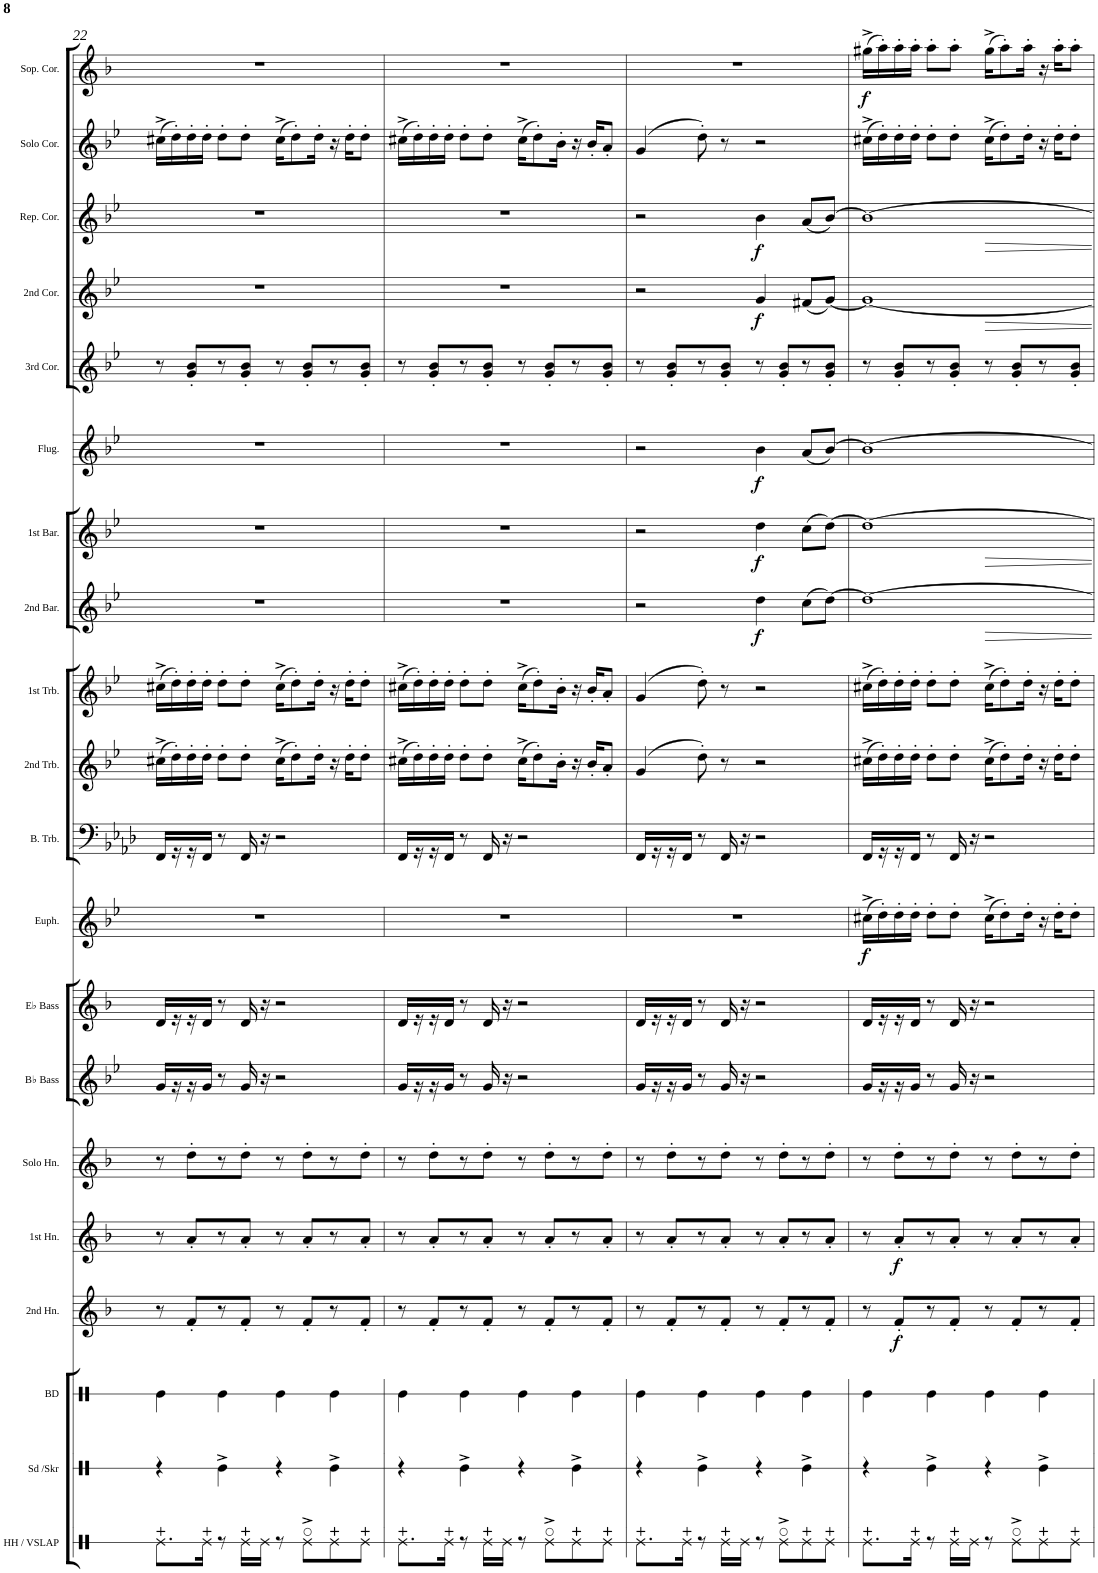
**kern	**kern	**kern	**kern	**dynam	**kern	**dynam	**kern	**kern	**kern	**kern	**dynam	**kern	**kern	**kern	**kern	**dynam	**kern	**dynam	**kern	**dynam	**kern	**kern	**dynam	**kern	**dynam	**kern	**kern	**dynam
*part20	*part19	*part18	*part17	*part17	*part16	*part16	*part15	*part14	*part13	*part12	*part12	*part11	*part10	*part9	*part8	*part8	*part7	*part7	*part6	*part6	*part5	*part4	*part4	*part3	*part3	*part2	*part1	*part1
*staff20	*staff19	*staff18	*staff17	*staff17	*staff16	*staff16	*staff15	*staff14	*staff13	*staff12	*staff12	*staff11	*staff10	*staff9	*staff8	*staff8	*staff7	*staff7	*staff6	*staff6	*staff5	*staff4	*staff4	*staff3	*staff3	*staff2	*staff1	*staff1
*I"Hi-Hat Cymbal / Vibraslap	*I"Snare Drum / Shaker	*I"Bass Drum	*I"2nd Horn	*	*I"1st Horn	*	*I"Solo Horn	*I"Bb Bass	*I"Eb Bass	*I"Euphonium	*	*I"Bass Trombone	*I"2nd Trombone	*I"1st Trombone	*I"2nd Baritone	*	*I"1st Baritone	*	*I"Flugelhorn	*	*I"3rd Cornet	*I"2nd Cornet	*	*I"Repiano Cornet	*	*I"Solo Cornet	*I"Soprano Cornet	*
*I'HH / VSLAP	*I'Sd /Skr	*I'BD	*I'2nd Hn.	*	*I'1st Hn.	*	*I'Solo Hn.	*I'Bb Bass	*I'Eb Bass	*I'Euph.	*	*I'B. Trb.	*I'2nd Trb.	*I'1st Trb.	*I'2nd Bar.	*	*I'1st Bar.	*	*I'Flug.	*	*I'3rd Cor.	*I'2nd Cor.	*	*I'Rep. Cor.	*	*I'Solo Cor.	*I'Sop. Cor.	*
!!LO:PB:g=z
*clefX	*clefX	*clefX	*clefG2	*	*clefG2	*	*clefG2	*clefG2	*clefG2	*clefG2	*	*clefF4	*clefG2	*clefG2	*clefG2	*	*clefG2	*	*clefG2	*	*clefG2	*clefG2	*	*clefG2	*	*clefG2	*clefG2	*
*	*	*	*Trd5c9	*	*Trd5c9	*	*Trd5c9	*Trd15c26	*Trd12c21	*Trd8c14	*	*	*Trd8c14	*Trd8c14	*Trd8c14	*	*Trd8c14	*	*Trd1c2	*	*Trd1c2	*Trd1c2	*	*Trd1c2	*	*Trd1c2	*Trd-2c-3	*
*k[b-e-a-d-]	*k[b-e-a-d-]	*k[b-e-a-d-]	*k[b-]	*	*k[b-]	*	*k[b-]	*k[b-e-]	*k[b-]	*k[b-e-]	*	*k[b-e-a-d-]	*k[b-e-]	*k[b-e-]	*k[b-e-]	*	*k[b-e-]	*	*k[b-e-]	*	*k[b-e-]	*k[b-e-]	*	*k[b-e-]	*	*k[b-e-]	*k[b-]	*
*A-:	*A-:	*A-:	*F:	*	*F:	*	*F:	*B-:	*F:	*B-:	*	*A-:	*B-:	*B-:	*B-:	*	*B-:	*	*B-:	*	*B-:	*B-:	*	*B-:	*	*B-:	*F:	*
*M4/4	*M4/4	*M4/4	*M4/4	*	*M4/4	*	*M4/4	*M4/4	*M4/4	*M4/4	*	*M4/4	*M4/4	*M4/4	*M4/4	*	*M4/4	*	*M4/4	*	*M4/4	*M4/4	*	*M4/4	*	*M4/4	*M4/4	*
=22	=22	=22	=22	=22	=22	=22	=22	=22	=22	=22	=22	=22	=22	=22	=22	=22	=22	=22	=22	=22	=22	=22	=22	=22	=22	=22	=22	=22
8.Re\L	4r	4Re\	8r	.	8r	.	8r	16g/LL	16d/LL	1r	.	16FF/LL	(>16cc#X^>\LL	(>16cc#X^>\LL	1r	.	1r	.	1r	.	8r	1r	.	1r	.	(>16cc#X^>\LL	1r	.
.	.	.	.	.	.	.	.	16r	16r	.	.	16r	16dd'>\)	16dd'>\)	.	.	.	.	.	.	.	.	.	.	.	16dd'>\)	.	.
.	.	.	8f'</L	.	8a'</L	.	8dd'>\L	16r	16r	.	.	16r	16dd'>\	16dd'>\	.	.	.	.	.	.	8g/'< 8b-/'<L	.	.	.	.	16dd'>\	.	.
16Re\Jk	.	.	.	.	.	.	.	16g/JJ	16d/JJ	.	.	16FF/JJ	16dd'>\JJ	16dd'>\JJ	.	.	.	.	.	.	.	.	.	.	.	16dd'>\JJ	.	.
8r	4Re^\	4Re\	8r	.	8r	.	8r	8r	8r	.	.	8r	8dd'>\L	8dd'>\L	.	.	.	.	.	.	8r	.	.	.	.	8dd'>\L	.	.
16Re\LL	.	.	8f'</J	.	8a'</J	.	8dd'>\J	16g/	16d/	.	.	16FF/	8dd'>\J	8dd'>\J	.	.	.	.	.	.	8g/'< 8b-/'<J	.	.	.	.	8dd'>\J	.	.
16Re\JJ	.	.	.	.	.	.	.	16r	16r	.	.	16r	.	.	.	.	.	.	.	.	.	.	.	.	.	.	.	.
8r	4r	4Re\	8r	.	8r	.	8r	2r	2r	.	.	2r	(>16cc#^>\KL	(>16cc#^>\KL	.	.	.	.	.	.	8r	.	.	.	.	(>16cc#^>\KL	.	.
.	.	.	.	.	.	.	.	.	.	.	.	.	8dd'>\)	8dd'>\)	.	.	.	.	.	.	.	.	.	.	.	8dd'>\)	.	.
8Re^\L	.	.	8f'</L	.	8a'</L	.	8dd'>\L	.	.	.	.	.	.	.	.	.	.	.	.	.	8g/'< 8b-/'<L	.	.	.	.	.	.	.
.	.	.	.	.	.	.	.	.	.	.	.	.	16dd'>\Jk	16dd'>\Jk	.	.	.	.	.	.	.	.	.	.	.	16dd'>\Jk	.	.
8Re\	4Re^\	4Re\	8r	.	8r	.	8r	.	.	.	.	.	16r	16r	.	.	.	.	.	.	8r	.	.	.	.	16r	.	.
.	.	.	.	.	.	.	.	.	.	.	.	.	16dd'>\KL	16dd'>\KL	.	.	.	.	.	.	.	.	.	.	.	16dd'>\KL	.	.
8Re\J	.	.	8f'</J	.	8a'</J	.	8dd'>\J	.	.	.	.	.	8dd'>\J	8dd'>\J	.	.	.	.	.	.	8g/'< 8b-/'<J	.	.	.	.	8dd'>\J	.	.
=23	=23	=23	=23	=23	=23	=23	=23	=23	=23	=23	=23	=23	=23	=23	=23	=23	=23	=23	=23	=23	=23	=23	=23	=23	=23	=23	=23	=23
8.Re\L	4r	4Re\	8r	.	8r	.	8r	16g/LL	16d/LL	1r	.	16FF/LL	(>16cc#X^>\LL	(>16cc#X^>\LL	1r	.	1r	.	1r	.	8r	1r	.	1r	.	(>16cc#X^>\LL	1r	.
.	.	.	.	.	.	.	.	16r	16r	.	.	16r	16dd'>\)	16dd'>\)	.	.	.	.	.	.	.	.	.	.	.	16dd'>\)	.	.
.	.	.	8f'</L	.	8a'</L	.	8dd'>\L	16r	16r	.	.	16r	16dd'>\	16dd'>\	.	.	.	.	.	.	8g/'< 8b-/'<L	.	.	.	.	16dd'>\	.	.
16Re\Jk	.	.	.	.	.	.	.	16g/JJ	16d/JJ	.	.	16FF/JJ	16dd'>\JJ	16dd'>\JJ	.	.	.	.	.	.	.	.	.	.	.	16dd'>\JJ	.	.
8r	4Re^\	4Re\	8r	.	8r	.	8r	8r	8r	.	.	8r	8dd'>\L	8dd'>\L	.	.	.	.	.	.	8r	.	.	.	.	8dd'>\L	.	.
16Re\LL	.	.	8f'</J	.	8a'</J	.	8dd'>\J	16g/	16d/	.	.	16FF/	8dd'>\J	8dd'>\J	.	.	.	.	.	.	8g/'< 8b-/'<J	.	.	.	.	8dd'>\J	.	.
16Re\JJ	.	.	.	.	.	.	.	16r	16r	.	.	16r	.	.	.	.	.	.	.	.	.	.	.	.	.	.	.	.
8r	4r	4Re\	8r	.	8r	.	8r	2r	2r	.	.	2r	(>16cc#^>\KL	(>16cc#^>\KL	.	.	.	.	.	.	8r	.	.	.	.	(>16cc#^>\KL	.	.
.	.	.	.	.	.	.	.	.	.	.	.	.	8dd'>\)	8dd'>\)	.	.	.	.	.	.	.	.	.	.	.	8dd'>\)	.	.
8Re^\L	.	.	8f'</L	.	8a'</L	.	8dd'>\L	.	.	.	.	.	.	.	.	.	.	.	.	.	8g/'< 8b-/'<L	.	.	.	.	.	.	.
.	.	.	.	.	.	.	.	.	.	.	.	.	16b-'>\Jk	16b-'>\Jk	.	.	.	.	.	.	.	.	.	.	.	16b-'>\Jk	.	.
8Re\	4Re^\	4Re\	8r	.	8r	.	8r	.	.	.	.	.	16r	16r	.	.	.	.	.	.	8r	.	.	.	.	16r	.	.
.	.	.	.	.	.	.	.	.	.	.	.	.	16b-'</KL	16b-'</KL	.	.	.	.	.	.	.	.	.	.	.	16b-'</KL	.	.
8Re\J	.	.	8f'</J	.	8a'</J	.	8dd'>\J	.	.	.	.	.	8a'</J	8a'</J	.	.	.	.	.	.	8g/'< 8b-/'<J	.	.	.	.	8a'</J	.	.
=24	=24	=24	=24	=24	=24	=24	=24	=24	=24	=24	=24	=24	=24	=24	=24	=24	=24	=24	=24	=24	=24	=24	=24	=24	=24	=24	=24	=24
8.Re\L	4r	4Re\	8r	.	8r	.	8r	16g/LL	16d/LL	1r	.	16FF/LL	(>4g/	(>4g/	2r	.	2r	.	2r	.	8r	2r	.	2r	.	(>4g/	1r	.
.	.	.	.	.	.	.	.	16r	16r	.	.	16r	.	.	.	.	.	.	.	.	.	.	.	.	.	.	.	.
.	.	.	8f'</L	.	8a'</L	.	8dd'>\L	16r	16r	.	.	16r	.	.	.	.	.	.	.	.	8g/'< 8b-/'<L	.	.	.	.	.	.	.
16Re\Jk	.	.	.	.	.	.	.	16g/JJ	16d/JJ	.	.	16FF/JJ	.	.	.	.	.	.	.	.	.	.	.	.	.	.	.	.
8r	4Re^\	4Re\	8r	.	8r	.	8r	8r	8r	.	.	8r	8dd'>\)	8dd'>\)	.	.	.	.	.	.	8r	.	.	.	.	8dd'>\)	.	.
16Re\LL	.	.	8f'</J	.	8a'</J	.	8dd'>\J	16g/	16d/	.	.	16FF/	8r	8r	.	.	.	.	.	.	8g/'< 8b-/'<J	.	.	.	.	8r	.	.
16Re\JJ	.	.	.	.	.	.	.	16r	16r	.	.	16r	.	.	.	.	.	.	.	.	.	.	.	.	.	.	.	.
!	!	!	!	!	!	!	!	!	!	!	!	!	!	!	!	!LO:DY:b	!	!LO:DY:b	!	!LO:DY:b	!	!	!LO:DY:b	!	!LO:DY:b	!	!	!
8r	4r	4Re\	8r	.	8r	.	8r	2r	2r	.	.	2r	2r	2r	4dd\	f	4dd\	f	4b-\	f	8r	4g/	f	4b-\	f	2r	.	.
8Re^\L	.	.	8f'</L	.	8a'</L	.	8dd'>\L	.	.	.	.	.	.	.	.	.	.	.	.	.	8g/'< 8b-/'<L	.	.	.	.	.	.	.
8Re\	4Re^\	4Re\	8r	.	8r	.	8r	.	.	.	.	.	.	.	(>8cc\L	.	(>8cc\L	.	(<8a/L	.	8r	(<8f#X/L	.	(<8a/L	.	.	.	.
8Re\J	.	.	8f'</J	.	8a'</J	.	8dd'>\J	.	.	.	.	.	.	.	[8dd\J)	.	[8dd\J)	.	[8b-/J)	.	8g/'< 8b-/'<J	[8g/J)	.	[8b-/J)	.	.	.	.
=25	=25	=25	=25	=25	=25	=25	=25	=25	=25	=25	=25	=25	=25	=25	=25	=25	=25	=25	=25	=25	=25	=25	=25	=25	=25	=25	=25	=25
!	!	!	!	!	!	!	!	!	!	!	!LO:DY:b	!	!	!	!	!	!	!	!	!	!	!	!	!	!	!	!	!LO:DY:b
8.Re\L	4r	4Re\	8r	.	8r	.	8r	16g/LL	16d/LL	(>16cc#X^>\LL	f	16FF/LL	(>16cc#X^>\LL	(>16cc#X^>\LL	1dd_	.	1dd_	.	1b-_	.	8r	1g_	.	1b-_	.	(>16cc#X^>\LL	(>16gg#X^>\LL	f
.	.	.	.	.	.	.	.	16r	16r	16dd'>\)	.	16r	16dd'>\)	16dd'>\)	.	.	.	.	.	.	.	.	.	.	.	16dd'>\)	16aa'>\)	.
!	!	!	!	!LO:DY:b	!	!LO:DY:b	!	!	!	!	!	!	!	!	!	!	!	!	!	!	!	!	!	!	!	!	!	!
.	.	.	8f'</L	f	8a'</L	f	8dd'>\L	16r	16r	16dd'>\	.	16r	16dd'>\	16dd'>\	.	.	.	.	.	.	8g/'< 8b-/'<L	.	.	.	.	16dd'>\	16aa'>\	.
16Re\Jk	.	.	.	.	.	.	.	16g/JJ	16d/JJ	16dd'>\JJ	.	16FF/JJ	16dd'>\JJ	16dd'>\JJ	.	.	.	.	.	.	.	.	.	.	.	16dd'>\JJ	16aa'>\JJ	.
8r	4Re^\	4Re\	8r	.	8r	.	8r	8r	8r	8dd'>\L	.	8r	8dd'>\L	8dd'>\L	.	.	.	.	.	.	8r	.	.	.	.	8dd'>\L	8aa'>\L	.
16Re\LL	.	.	8f'</J	.	8a'</J	.	8dd'>\J	16g/	16d/	8dd'>\J	.	16FF/	8dd'>\J	8dd'>\J	.	.	.	.	.	.	8g/'< 8b-/'<J	.	.	.	.	8dd'>\J	8aa'>\J	.
16Re\JJ	.	.	.	.	.	.	.	16r	16r	.	.	16r	.	.	.	.	.	.	.	.	.	.	.	.	.	.	.	.
8r	4r	4Re\	8r	.	8r	.	8r	2r	2r	(>16cc#^>\KL	.	2r	(>16cc#^>\KL	(>16cc#^>\KL	.	.	.	.	.	.	8r	.	.	.	.	(>16cc#^>\KL	(>16gg#^>\KL	.
.	.	.	.	.	.	.	.	.	.	8dd'>\)	.	.	8dd'>\)	8dd'>\)	.	.	.	.	.	.	.	.	.	.	.	8dd'>\)	8aa'>\)	.
8Re^\L	.	.	8f'</L	.	8a'</L	.	8dd'>\L	.	.	.	.	.	.	.	.	.	.	.	.	.	8g/'< 8b-/'<L	.	.	.	.	.	.	.
.	.	.	.	.	.	.	.	.	.	16dd'>\Jk	.	.	16dd'>\Jk	16dd'>\Jk	.	.	.	.	.	.	.	.	.	.	.	16dd'>\Jk	16aa'>\Jk	.
8Re\	4Re^\	4Re\	8r	.	8r	.	8r	.	.	16r	.	.	16r	16r	.	.	.	.	.	.	8r	.	.	.	.	16r	16r	.
.	.	.	.	.	.	.	.	.	.	16dd'>\KL	.	.	16dd'>\KL	16dd'>\KL	.	.	.	.	.	.	.	.	.	.	.	16dd'>\KL	16aa'>\KL	.
8Re\J	.	.	8f'</J	.	8a'</J	.	8dd'>\J	.	.	8dd'>\J	.	.	8dd'>\J	8dd'>\J	.	.	.	.	.	.	8g/'< 8b-/'<J	.	.	.	.	8dd'>\J	8aa'>\J	.
=	=	=	=	=	=	=	=	=	=	=	=	=	=	=	=	=	=	=	=	=	=	=	=	=	=	=	=	=
*-	*-	*-	*-	*-	*-	*-	*-	*-	*-	*-	*-	*-	*-	*-	*-	*-	*-	*-	*-	*-	*-	*-	*-	*-	*-	*-	*-	*-
